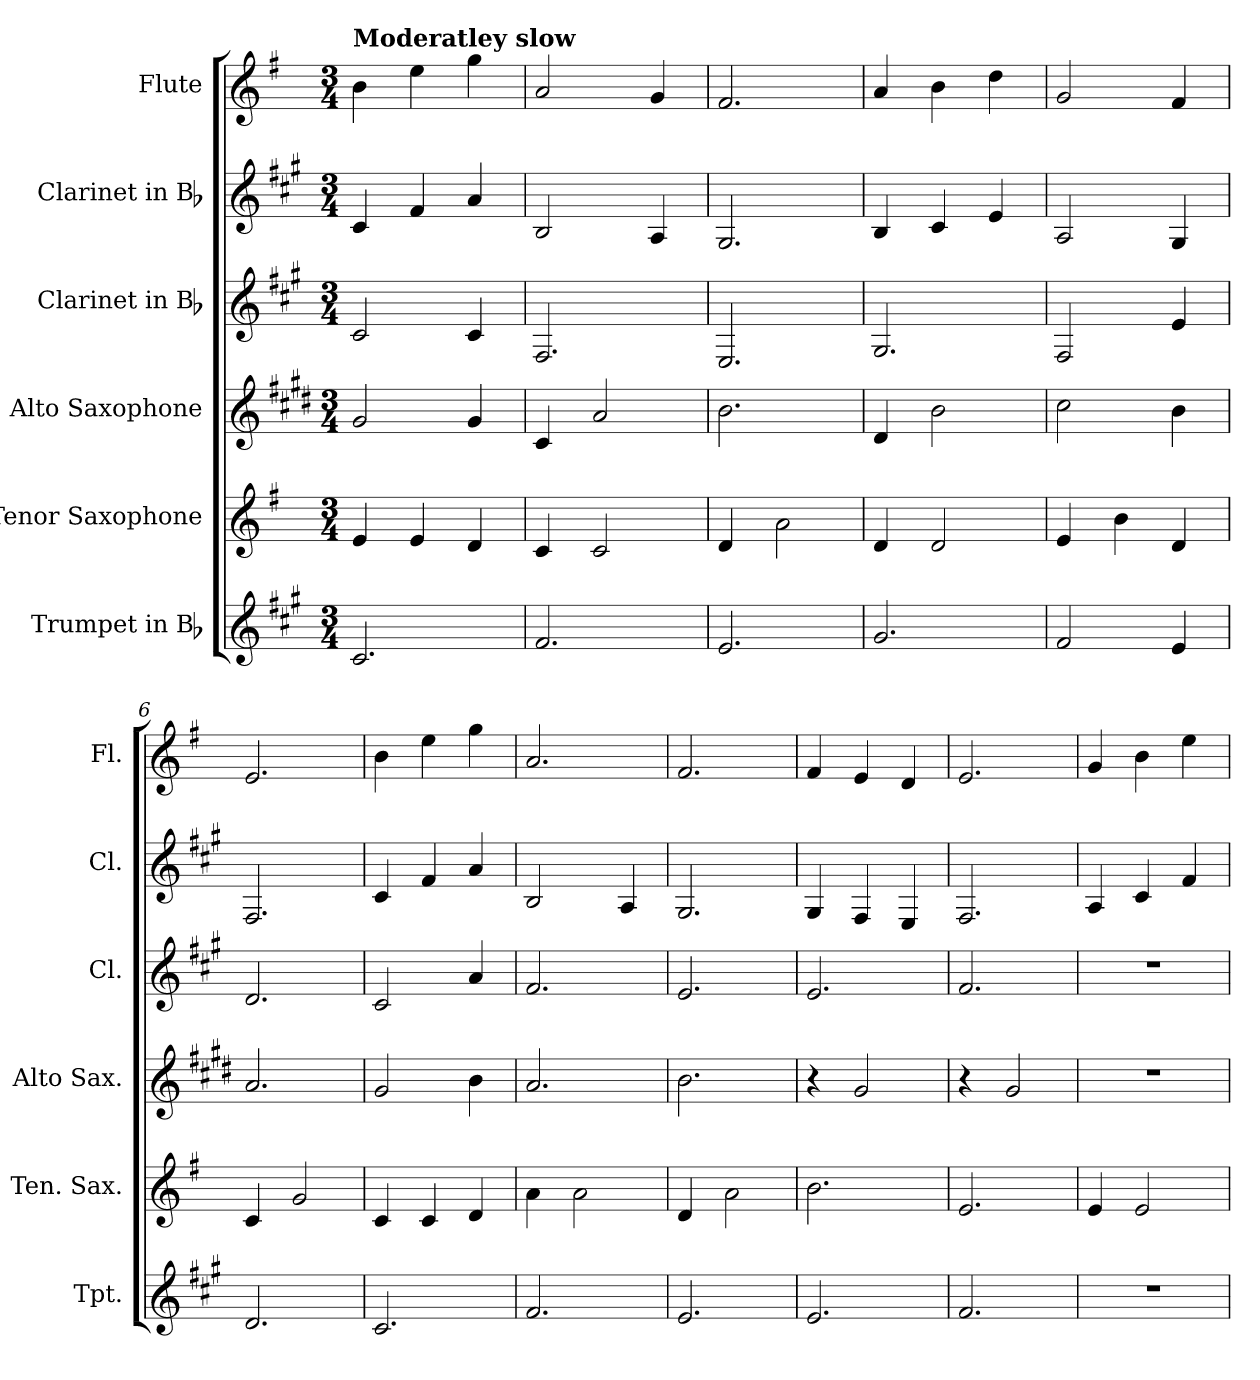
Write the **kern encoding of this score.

**kern	**kern	**kern	**kern	**kern	**kern
*part6	*part5	*part4	*part3	*part2	*part1
*staff6	*staff5	*staff4	*staff3	*staff2	*staff1
*I"Trumpet in Bb	*I"Tenor Saxophone	*I"Alto Saxophone	*I"Clarinet in Bb	*I"Clarinet in Bb	*I"Flute
*I'Tpt.	*I'Ten. Sax.	*I'Alto Sax.	*I'Cl.	*I'Cl.	*I'Fl.
*clefG2	*clefG2	*clefG2	*clefG2	*clefG2	*clefG2
*ITrd1c2	*ITrd8c14	*ITrd5c9	*ITrd1c2	*ITrd1c2	*
*k[f#]	*k[f#]	*k[f#]	*k[f#]	*k[f#]	*k[f#]
*G:	*G:	*G:	*G:	*G:	*G:
*M3/4	*M3/4	*M3/4	*M3/4	*M3/4	*M3/4
*MM72	*MM72	*MM72	*MM72	*MM72	*MM72
=1	=1	=1	=1	=1	=1
!	!	!	!	!	!LO:TX:a:B:t=Moderatley slow
2.B/	4E/	2B/	2B/	4B/	4b\
.	4E/	.	.	4e/	4ee\
.	4D/	4B/	4B/	4g/	4gg\
=2	=2	=2	=2	=2	=2
2.e/	4C/	4E/	2.E/	2A/	2a/
.	2C/	2c/	.	.	.
.	.	.	.	4G/	4g/
=3	=3	=3	=3	=3	=3
2.d/	4D/	2.d\	2.D/	2.F#/	2.f#/
.	2A\	.	.	.	.
=4	=4	=4	=4	=4	=4
2.f#/	4D/	4F#/	2.F#/	4A/	4a/
.	2D/	2d\	.	4B/	4b\
.	.	.	.	4d/	4dd\
=5	=5	=5	=5	=5	=5
2e/	4E/	2e\	2E/	2G/	2g/
.	4B\	.	.	.	.
4d/	4D/	4d\	4d/	4F#/	4f#/
=6	=6	=6	=6	=6	=6
2.c/	4C/	2.c/	2.c/	2.E/	2.e/
.	2G/	.	.	.	.
!!LO:PB:g=z
=7	=7	=7	=7	=7	=7
2.B/	4C/	2B/	2B/	4B/	4b\
.	4C/	.	.	4e/	4ee\
.	4D/	4d\	4g/	4g/	4gg\
=8	=8	=8	=8	=8	=8
2.e/	4A\	2.c/	2.e/	2A/	2.a/
.	2A\	.	.	.	.
.	.	.	.	4G/	.
=9	=9	=9	=9	=9	=9
2.d/	4D/	2.d\	2.d/	2.F#/	2.f#/
.	2A\	.	.	.	.
=10	=10	=10	=10	=10	=10
2.d/	2.B\	4r	2.d/	4F#/	4f#/
.	.	2B/	.	4E/	4e/
.	.	.	.	4D/	4d/
=11	=11	=11	=11	=11	=11
2.e/	2.E/	4r	2.e/	2.E/	2.e/
.	.	2B/	.	.	.
=12	=12	=12	=12	=12	=12
2.r	4E/	2.r	2.r	4G/	4g/
.	2E/	.	.	4B/	4b\
.	.	.	.	4e/	4ee\
=	=	=	=	=	=
*-	*-	*-	*-	*-	*-
